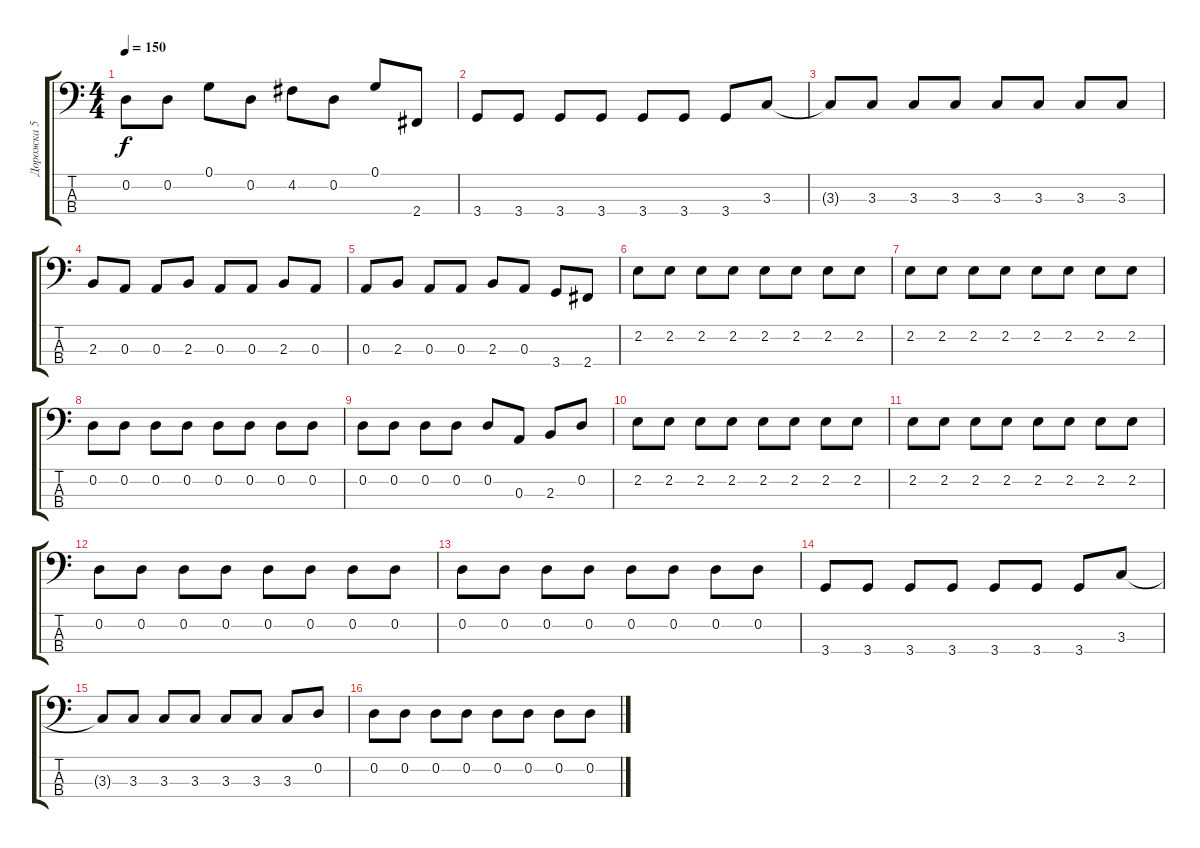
\track ("Дорожка 5" "Дорожка 5") {instrument electricbassfinger}
\staff {score tabs}
\tuning (G2 D2 A1 E1) {hide}
\ts (4 4)
\tempo 150
\clef f4
\ks c
0.2.8{dy f} 0.2.8 0.1.8 0.2.8 4.2.8 0.2.8 0.1.8 2.4.8 |
3.4.8 3.4.8 3.4.8 3.4.8 3.4.8 3.4.8 3.4.8 3.3.8 |
3.3{t}.8 3.3.8 3.3.8 3.3.8 3.3.8 3.3.8 3.3.8 3.3.8 |
2.3.8 0.3.8 0.3.8 2.3.8 0.3.8 0.3.8 2.3.8 0.3.8 |
0.3.8 2.3.8 0.3.8 0.3.8 2.3.8 0.3.8 3.4.8 2.4.8 |
2.2.8 2.2.8 2.2.8 2.2.8 2.2.8 2.2.8 2.2.8 2.2.8 |
2.2.8 2.2.8 2.2.8 2.2.8 2.2.8 2.2.8 2.2.8 2.2.8 |
0.2.8 0.2.8 0.2.8 0.2.8 0.2.8 0.2.8 0.2.8 0.2.8 |
0.2.8 0.2.8 0.2.8 0.2.8 0.2.8 0.3.8 2.3.8 0.2.8 |
2.2.8 2.2.8 2.2.8 2.2.8 2.2.8 2.2.8 2.2.8 2.2.8 |
2.2.8 2.2.8 2.2.8 2.2.8 2.2.8 2.2.8 2.2.8 2.2.8 |
0.2.8 0.2.8 0.2.8 0.2.8 0.2.8 0.2.8 0.2.8 0.2.8 |
0.2.8 0.2.8 0.2.8 0.2.8 0.2.8 0.2.8 0.2.8 0.2.8 |
3.4.8 3.4.8 3.4.8 3.4.8 3.4.8 3.4.8 3.4.8 3.3.8 |
3.3{t}.8 3.3.8 3.3.8 3.3.8 3.3.8 3.3.8 3.3.8 0.2.8 |
0.2.8 0.2.8 0.2.8 0.2.8 0.2.8 0.2.8 0.2.8 0.2.8
